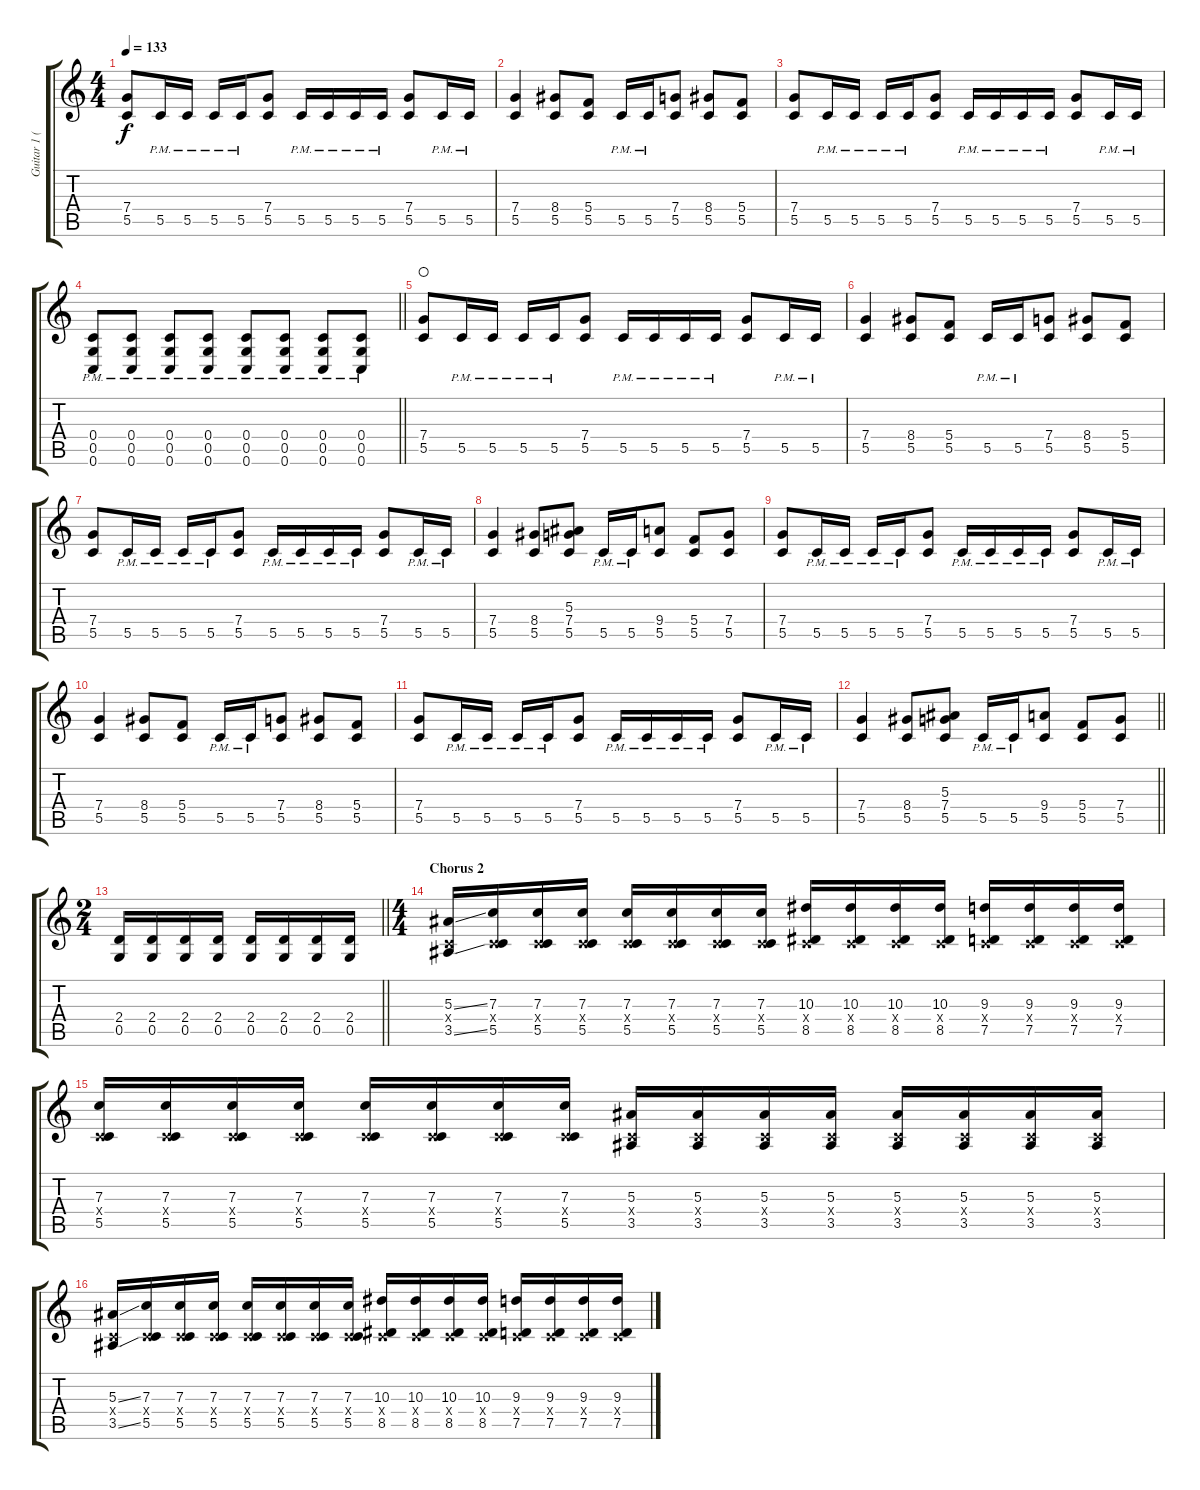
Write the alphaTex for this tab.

\track ("Guitar 1 (Roger)" "Guitar 1 (") {instrument distortionguitar}
\staff {score tabs}
\tuning (D4 A3 F3 C3 G2 C2) {hide}
\ts (4 4)
\tempo 133
\clef g2
\ks c
(7.4 5.5).8{dy f} 5.5{pm}.16 5.5{pm}.16 5.5{pm}.16 5.5{pm}.16 (7.4 5.5).8 5.5{pm}.16 5.5{pm}.16 5.5{pm}.16 5.5{pm}.16 (7.4 5.5).8 5.5{pm}.16 5.5{pm}.16 |
(7.4 5.5).4 (8.4 5.5).8 (5.4 5.5).8 5.5{pm}.16 5.5{pm}.16 (7.4 5.5).8 (8.4 5.5).8 (5.4 5.5).8 |
(7.4 5.5).8 5.5{pm}.16 5.5{pm}.16 5.5{pm}.16 5.5{pm}.16 (7.4 5.5).8 5.5{pm}.16 5.5{pm}.16 5.5{pm}.16 5.5{pm}.16 (7.4 5.5).8 5.5{pm}.16 5.5{pm}.16 |
\barLineRight lightlight
(0.4{pm} 0.5{pm} 0.6{pm}).8 (0.4{pm} 0.5{pm} 0.6{pm}).8 (0.4{pm} 0.5{pm} 0.6{pm}).8 (0.4{pm} 0.5{pm} 0.6{pm}).8 (0.4{pm} 0.5{pm} 0.6{pm}).8 (0.4{pm} 0.5{pm} 0.6{pm}).8 (0.4{pm} 0.5{pm} 0.6{pm}).8 (0.4{pm} 0.5{pm} 0.6{pm}).8 |
(7.4 5.5).8{waho} 5.5{pm}.16 5.5{pm}.16 5.5{pm}.16 5.5{pm}.16 (7.4 5.5).8 5.5{pm}.16 5.5{pm}.16 5.5{pm}.16 5.5{pm}.16 (7.4 5.5).8 5.5{pm}.16 5.5{pm}.16 |
(7.4 5.5).4 (8.4 5.5).8 (5.4 5.5).8 5.5{pm}.16 5.5{pm}.16 (7.4 5.5).8 (8.4 5.5).8 (5.4 5.5).8 |
(7.4 5.5).8 5.5{pm}.16 5.5{pm}.16 5.5{pm}.16 5.5{pm}.16 (7.4 5.5).8 5.5{pm}.16 5.5{pm}.16 5.5{pm}.16 5.5{pm}.16 (7.4 5.5).8 5.5{pm}.16 5.5{pm}.16 |
(7.4 5.5).4 (8.4 5.5).8 (5.3 7.4 5.5).8 5.5{pm}.16 5.5{pm}.16 (9.4 5.5).8 (5.4 5.5).8 (7.4 5.5).8 |
(7.4 5.5).8 5.5{pm}.16 5.5{pm}.16 5.5{pm}.16 5.5{pm}.16 (7.4 5.5).8 5.5{pm}.16 5.5{pm}.16 5.5{pm}.16 5.5{pm}.16 (7.4 5.5).8 5.5{pm}.16 5.5{pm}.16 |
(7.4 5.5).4 (8.4 5.5).8 (5.4 5.5).8 5.5{pm}.16 5.5{pm}.16 (7.4 5.5).8 (8.4 5.5).8 (5.4 5.5).8 |
(7.4 5.5).8 5.5{pm}.16 5.5{pm}.16 5.5{pm}.16 5.5{pm}.16 (7.4 5.5).8 5.5{pm}.16 5.5{pm}.16 5.5{pm}.16 5.5{pm}.16 (7.4 5.5).8 5.5{pm}.16 5.5{pm}.16 |
\barLineRight lightlight
(7.4 5.5).4 (8.4 5.5).8 (5.3 7.4 5.5).8 5.5{pm}.16 5.5{pm}.16 (9.4 5.5).8 (5.4 5.5).8 (7.4 5.5).8 |
\ts (2 4)
\barLineRight lightlight
(2.4 0.5).16 (2.4 0.5).16 (2.4 0.5).16 (2.4 0.5).16 (2.4 0.5).16 (2.4 0.5).16 (2.4 0.5).16 (2.4 0.5).16 |
\ts (4 4)
\section ("" "Chorus 2")
(5.3{ss} 0.4{x} 3.5{ss}).16 (7.3 0.4{x} 5.5).16 (7.3 0.4{x} 5.5).16 (7.3 0.4{x} 5.5).16 (7.3 0.4{x} 5.5).16 (7.3 0.4{x} 5.5).16 (7.3 0.4{x} 5.5).16 (7.3 0.4{x} 5.5).16 (10.3 0.4{x} 8.5).16 (10.3 0.4{x} 8.5).16 (10.3 0.4{x} 8.5).16 (10.3 0.4{x} 8.5).16 (9.3 0.4{x} 7.5).16 (9.3 0.4{x} 7.5).16 (9.3 0.4{x} 7.5).16 (9.3 0.4{x} 7.5).16 |
(7.3 0.4{x} 5.5).16 (7.3 0.4{x} 5.5).16 (7.3 0.4{x} 5.5).16 (7.3 0.4{x} 5.5).16 (7.3 0.4{x} 5.5).16 (7.3 0.4{x} 5.5).16 (7.3 0.4{x} 5.5).16 (7.3 0.4{x} 5.5).16 (5.3 0.4{x} 3.5).16 (5.3 0.4{x} 3.5).16 (5.3 0.4{x} 3.5).16 (5.3 0.4{x} 3.5).16 (5.3 0.4{x} 3.5).16 (5.3 0.4{x} 3.5).16 (5.3 0.4{x} 3.5).16 (5.3 0.4{x} 3.5).16 |
(5.3{ss} 0.4{x} 3.5{ss}).16 (7.3 0.4{x} 5.5).16 (7.3 0.4{x} 5.5).16 (7.3 0.4{x} 5.5).16 (7.3 0.4{x} 5.5).16 (7.3 0.4{x} 5.5).16 (7.3 0.4{x} 5.5).16 (7.3 0.4{x} 5.5).16 (10.3 0.4{x} 8.5).16 (10.3 0.4{x} 8.5).16 (10.3 0.4{x} 8.5).16 (10.3 0.4{x} 8.5).16 (9.3 0.4{x} 7.5).16 (9.3 0.4{x} 7.5).16 (9.3 0.4{x} 7.5).16 (9.3 0.4{x} 7.5).16
